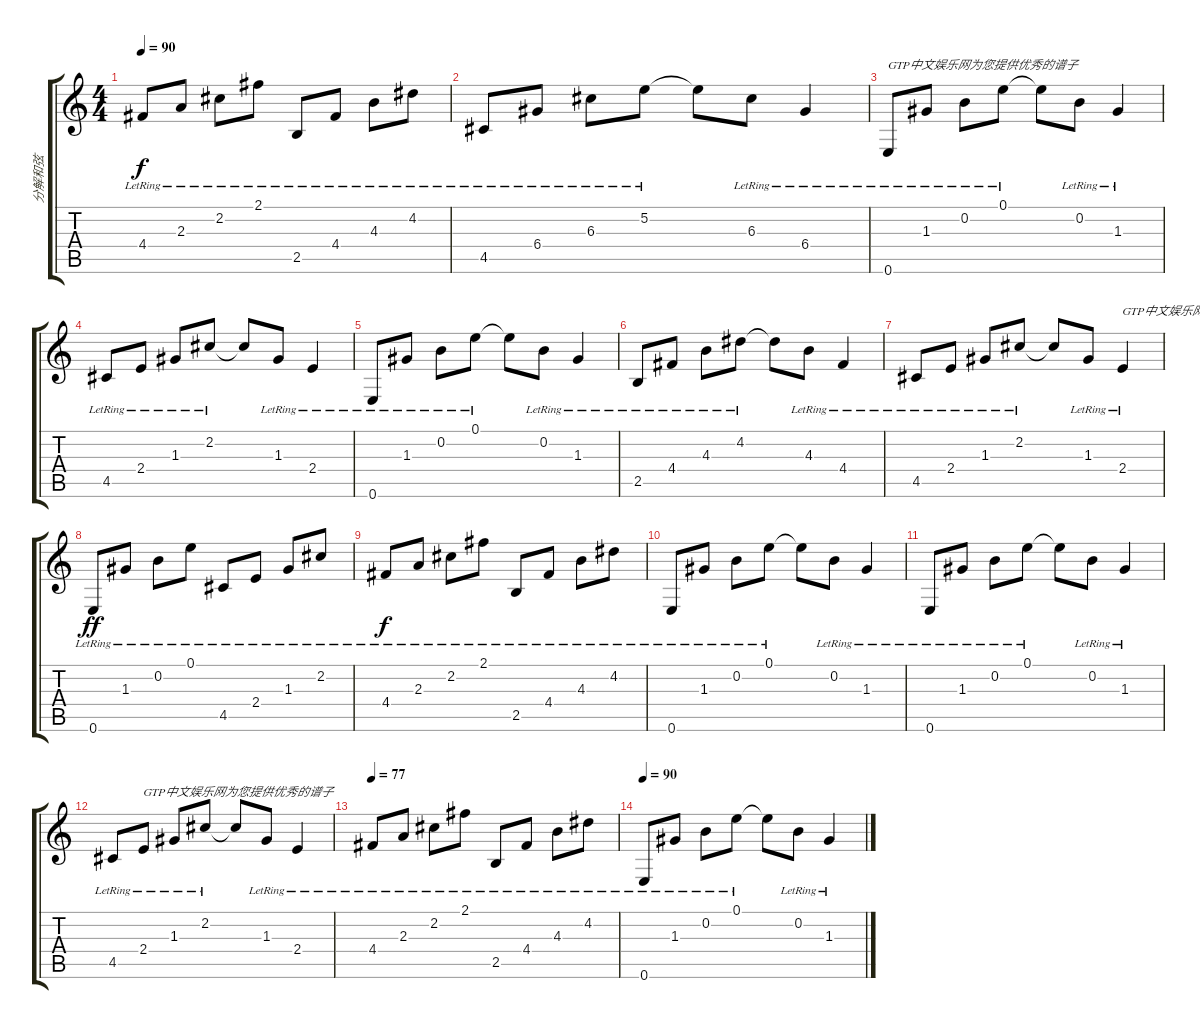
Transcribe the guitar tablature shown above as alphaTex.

\track ("分解和弦" "分解和弦") {instrument acousticguitarsteel}
\staff {score tabs}
\tuning (E4 B3 G3 D3 A2 E2) {hide}
\ts (4 4)
\tempo 90
\clef g2
\ks c
4.4{lr}.8{dy f} 2.3{lr}.8 2.2{lr}.8 2.1{lr}.8 2.5{lr}.8 4.4{lr}.8 4.3{lr}.8 4.2{lr}.8 |
4.5{lr}.8 6.4{lr}.8 6.3{lr}.8 5.2{lr}.8 5.2{t}.8 6.3{lr}.8 6.4{lr}.4 |
0.6{lr}.8{txt "GTP中文娱乐网为您提供优秀的谱子"} 1.3{lr}.8 0.2{lr}.8 0.1{lr}.8 0.1{t}.8 0.2{lr}.8 1.3{lr}.4 |
4.5{lr}.8 2.4{lr}.8 1.3{lr}.8 2.2{lr}.8 2.2{t}.8 1.3{lr}.8 2.4{lr}.4 |
0.6{lr}.8 1.3{lr}.8 0.2{lr}.8 0.1{lr}.8 0.1{t}.8 0.2{lr}.8 1.3{lr}.4 |
2.5{lr}.8 4.4{lr}.8 4.3{lr}.8 4.2{lr}.8 4.2{t}.8 4.3{lr}.8 4.4{lr}.4 |
4.5{lr}.8 2.4{lr}.8 1.3{lr}.8 2.2{lr}.8 2.2{t}.8 1.3{lr}.8 2.4{lr}.4{txt "GTP中文娱乐网为您提供优秀的谱子"} |
0.6{lr}.8{dy ff} 1.3{lr}.8 0.2{lr}.8 0.1{lr}.8 4.5{lr}.8 2.4{lr}.8 1.3{lr}.8 2.2{lr}.8 |
4.4{lr}.8{dy f} 2.3{lr}.8 2.2{lr}.8 2.1{lr}.8 2.5{lr}.8 4.4{lr}.8 4.3{lr}.8 4.2{lr}.8 |
0.6{lr}.8 1.3{lr}.8 0.2{lr}.8 0.1{lr}.8 0.1{t}.8 0.2{lr}.8 1.3{lr}.4 |
0.6{lr}.8 1.3{lr}.8 0.2{lr}.8 0.1{lr}.8 0.1{t}.8 0.2{lr}.8 1.3{lr}.4 |
4.5{lr}.8 2.4{lr}.8{txt "GTP中文娱乐网为您提供优秀的谱子"} 1.3{lr}.8 2.2{lr}.8 2.2{t}.8 1.3{lr}.8 2.4{lr}.4 |
\tempo 77
4.4{lr}.8 2.3{lr}.8 2.2{lr}.8 2.1{lr}.8 2.5{lr}.8 4.4{lr}.8 4.3{lr}.8 4.2{lr}.8 |
\tempo 90
0.6{lr}.8{txt " "} 1.3{lr}.8 0.2{lr}.8 0.1{lr}.8 0.1{t}.8 0.2{lr}.8 1.3{lr}.4
